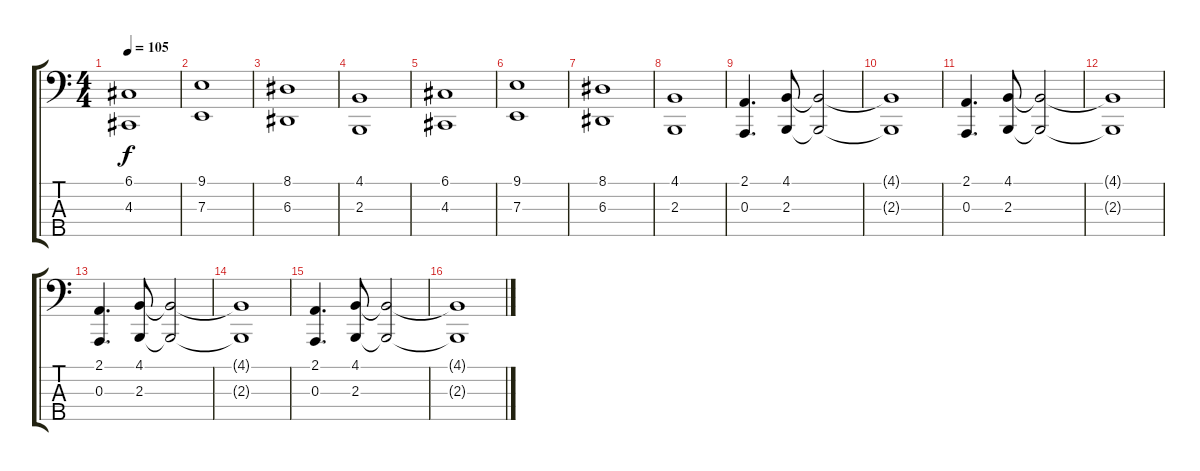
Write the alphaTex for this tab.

\track "" {instrument lead2sawtooth}
\staff {score tabs}
\tuning (G2 D2 A1 E1 B0) {hide}
\ts (4 4)
\tempo 105
\clef f4
\ks c
(6.1 4.3).1{dy f instrument brightacousticpiano} |
(9.1 7.3).1 |
(8.1 6.3).1 |
(4.1 2.3).1 |
(6.1 4.3).1{instrument brightacousticpiano} |
(9.1 7.3).1 |
(8.1 6.3).1 |
(4.1 2.3).1 |
(2.1 0.3).4{d} (4.1 2.3).8 (4.1{t} 2.3{t}).2 |
(4.1{t} 2.3{t}).1 |
(2.1 0.3).4{d} (4.1 2.3).8 (4.1{t} 2.3{t}).2 |
(4.1{t} 2.3{t}).1 |
(2.1 0.3).4{d} (4.1 2.3).8 (4.1{t} 2.3{t}).2 |
(4.1{t} 2.3{t}).1 |
(2.1 0.3).4{d} (4.1 2.3).8 (4.1{t} 2.3{t}).2 |
(4.1{t} 2.3{t}).1
